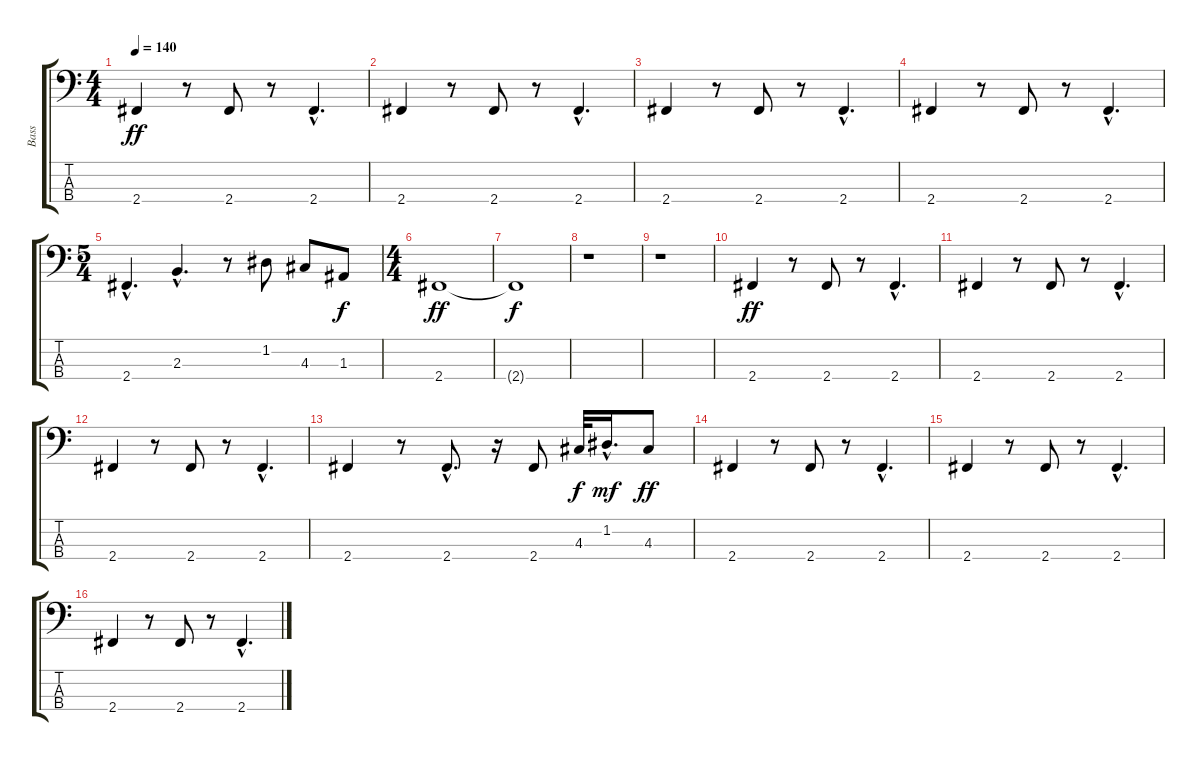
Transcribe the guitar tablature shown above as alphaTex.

\track ("Bass" "Bass") {instrument electricbassfinger}
\staff {score tabs}
\tuning (G2 D2 A1 E1) {hide}
\ts (4 4)
\tempo 140
\clef f4
\ks c
2.4.4{dy ff} r.8 2.4.8 r.8 2.4{hac}.4{d} |
2.4.4 r.8 2.4.8 r.8 2.4{hac}.4{d} |
2.4.4 r.8 2.4.8 r.8 2.4{hac}.4{d} |
2.4.4 r.8 2.4.8 r.8 2.4{hac}.4{d} |
\ts (5 4)
2.4{hac}.4{d} 2.3{hac}.4{d} r.8 1.2.8 4.3.8 1.3.8{dy f} |
\ts (4 4)
2.4.1{dy ff} |
2.4{t}.1{dy f} |
r.1 |
r.1 |
2.4.4{dy ff} r.8 2.4.8 r.8 2.4{hac}.4{d} |
2.4.4 r.8 2.4.8 r.8 2.4{hac}.4{d} |
2.4.4 r.8 2.4.8 r.8 2.4{hac}.4{d} |
2.4.4 r.8 2.4{hac}.8{d} r.16 2.4.8 4.3.32{dy f} 1.2{hac}.16{d dy mf} 4.3.8{dy ff} |
2.4.4 r.8 2.4.8 r.8 2.4{hac}.4{d} |
2.4.4 r.8 2.4.8 r.8 2.4{hac}.4{d} |
2.4.4 r.8 2.4.8 r.8 2.4{hac}.4{d}
